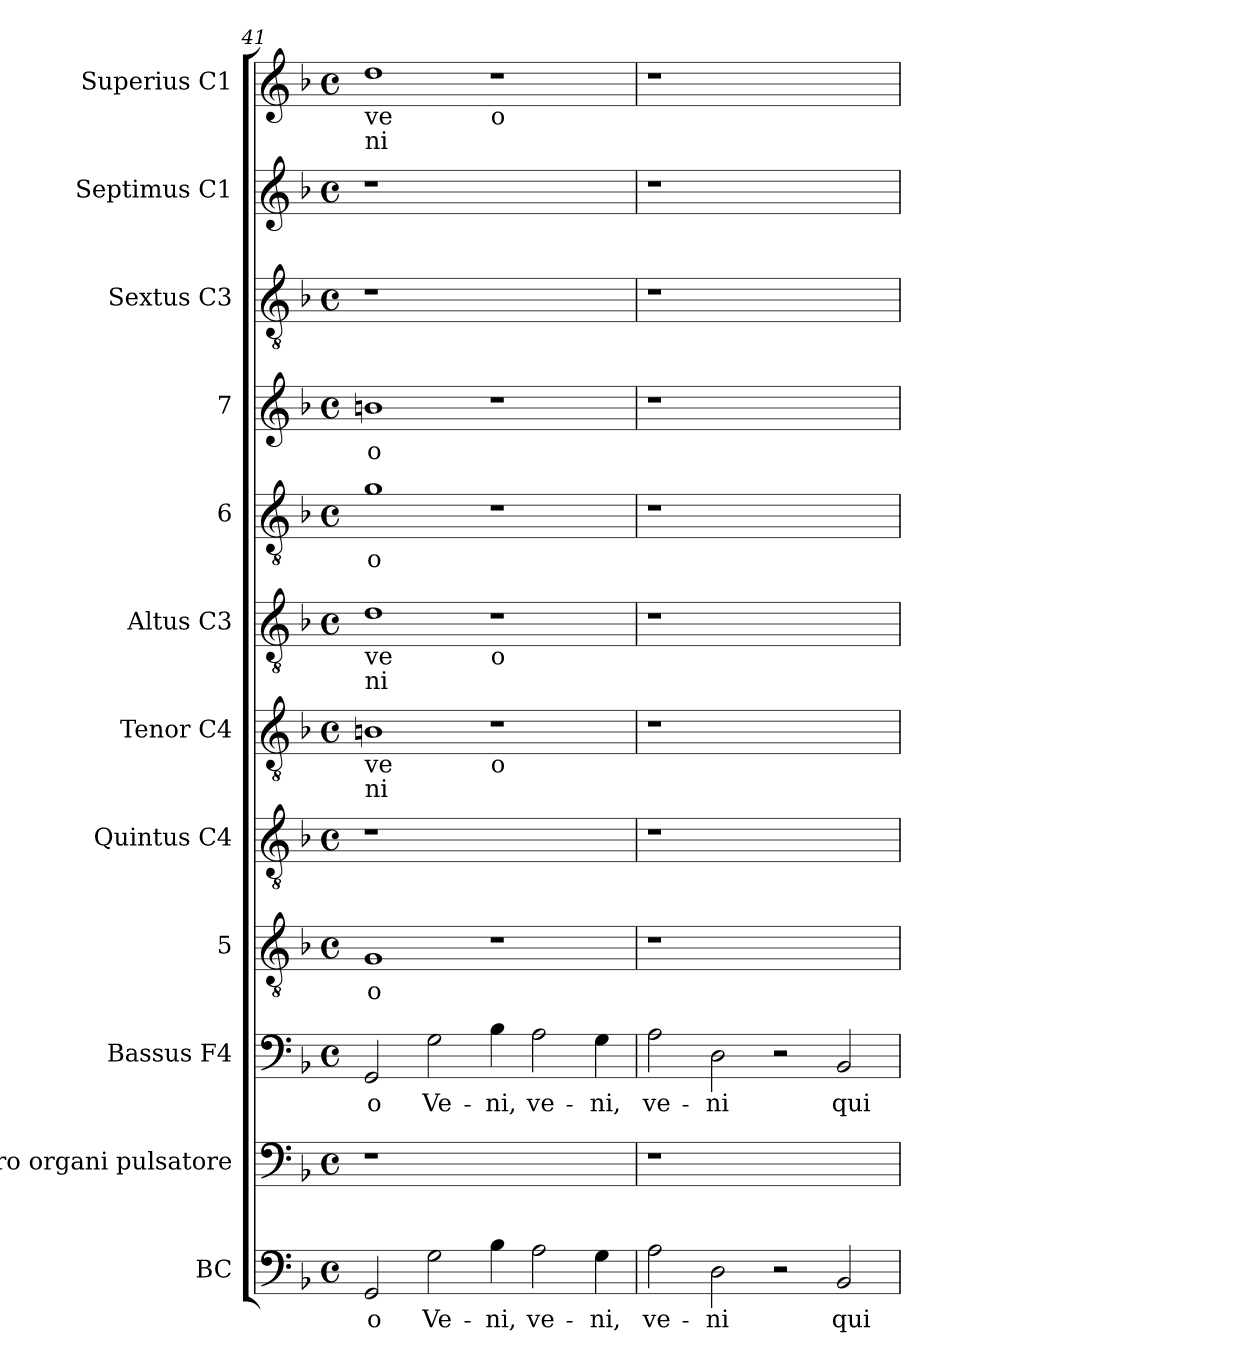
**kern	**text	**kern	**kern	**text	**kern	**text	**kern	**kern	**kern	**kern	**text	**kern	**text	**kern	**kern	**kern
*part12	*part12	*part11	*part10	*part10	*part9	*part9	*part8	*part7	*part6	*part5	*part5	*part4	*part4	*part3	*part2	*part1
*staff12	*staff12	*staff11	*staff10	*staff10	*staff9	*staff9	*staff8	*staff7	*staff6	*staff5	*staff5	*staff4	*staff4	*staff3	*staff2	*staff1
*I"BC	*	*I"pro organi  pulsatore	*I"Bassus  F4	*	*I"5	*	*I"Quintus  C4	*I"Tenor  C4	*I"Altus  C3	*I"6	*	*I"7	*	*I"Sextus  C3	*I"Septimus  C1	*I"Superius  C1
*I'BC	*	*	*I'B	*	*	*	*	*I'T	*I'A	*	*	*	*	*	*	*I'S
*clefF4	*	*clefF4	*clefF4	*	*clefGv2	*	*clefGv2	*clefGv2	*clefGv2	*clefGv2	*	*clefG2	*	*clefGv2	*clefG2	*clefG2
*k[b-]	*	*k[b-]	*k[b-]	*	*k[b-]	*	*k[b-]	*k[b-]	*k[b-]	*k[b-]	*	*k[b-]	*	*k[b-]	*k[b-]	*k[b-]
*F:	*	*F:	*F:	*	*F:	*	*F:	*F:	*F:	*F:	*	*F:	*	*F:	*F:	*F:
*M4/4	*	*M4/4	*M4/4	*	*M4/4	*	*M4/4	*M4/4	*M4/4	*M4/4	*	*M4/4	*	*M4/4	*M4/4	*M4/4
*met(c)	*	*met(c)	*met(c)	*	*met(c)	*	*met(c)	*met(c)	*met(c)	*met(c)	*	*met(c)	*	*met(c)	*met(c)	*met(c)
=41	=41	=41	=41	=41	=41	=41	=41	=41	=41	=41	=41	=41	=41	=41	=41	=41
!	!	!	!	!	!	!	!	!	!	!	!	!	!	!	!	!LO:TX:b:t=ve
!	!	!	!	!	!	!	!	!	!	!	!	!	!	!	!	!LO:TX:b:t=ni
!	!	!	!	!	!	!	!	!	!LO:TX:b:t=ve	!	!	!	!	!	!	!
!	!	!	!	!	!	!	!	!	!LO:TX:b:t=ni	!	!	!	!	!	!	!
!	!	!	!	!	!	!	!	!LO:TX:b:t=ve	!	!	!	!	!	!	!	!
!	!	!	!	!	!	!	!	!LO:TX:b:t=ni	!	!	!	!	!	!	!	!
!	!LO:LY:a:cj	!	!	!LO:LY:b:cj	!	!LO:LY:b:cj	!	!	!	!	!LO:LY:b:cj	!	!LO:LY:b:cj	!	!	!
2GG/	-o	1r	2GG/	-o	1G	-o	1r	1Bn	1d	1g	-o	1bn	-o	1r	1r	1dd
!	!LO:LY:a:cj	!	!	!LO:LY:b:cj	!	!	!	!	!	!	!	!	!	!	!	!
2G\	Ve-	.	2G\	Ve-	.	.	.	.	.	.	.	.	.	.	.	.
!	!	!	!	!	!	!	!	!	!	!	!	!	!	!	!	!LO:TX:b:t=o
!	!	!	!	!	!	!	!	!	!LO:TX:b:t=o	!	!	!	!	!	!	!
!	!	!	!	!	!	!	!	!LO:TX:b:t=o	!	!	!	!	!	!	!	!
!	!LO:LY:a:cj	!	!	!LO:LY:b:cj	!	!	!	!	!	!	!	!	!	!	!	!
4B-\	-ni,	1ryy	4B-\	-ni,	1r	.	1ryy	1r	1r	1r	.	1r	.	1ryy	1ryy	1r
!	!LO:LY:a:cj	!	!	!LO:LY:b:cj	!	!	!	!	!	!	!	!	!	!	!	!
2A\	ve-	.	2A\	ve-	.	.	.	.	.	.	.	.	.	.	.	.
!	!LO:LY:a:cj	!	!	!LO:LY:b:cj	!	!	!	!	!	!	!	!	!	!	!	!
4G\	-ni,	.	4G\	-ni,	.	.	.	.	.	.	.	.	.	.	.	.
!!LO:LB:g=z
=42	=42	=42	=42	=42	=42	=42	=42	=42	=42	=42	=42	=42	=42	=42	=42	=42
!	!LO:LY:a:cj	!	!	!LO:LY:b:cj	!	!	!	!	!	!	!	!	!	!	!	!
2A\	ve-	1r	2A\	ve-	1r	.	1r	1r	1r	1r	.	1r	.	1r	1r	1r
!	!LO:LY:a:cj	!	!	!LO:LY:b:cj	!	!	!	!	!	!	!	!	!	!	!	!
2D\	-ni	.	2D\	-ni	.	.	.	.	.	.	.	.	.	.	.	.
2r	.	1ryy	2r	.	1ryy	.	1ryy	1ryy	1ryy	1ryy	.	1ryy	.	1ryy	1ryy	1ryy
!	!LO:LY:a:cj	!	!	!LO:LY:b:cj	!	!	!	!	!	!	!	!	!	!	!	!
2BB-/	qui-	.	2BB-/	qui-	.	.	.	.	.	.	.	.	.	.	.	.
=	=	=	=	=	=	=	=	=	=	=	=	=	=	=	=	=
*-	*-	*-	*-	*-	*-	*-	*-	*-	*-	*-	*-	*-	*-	*-	*-	*-
